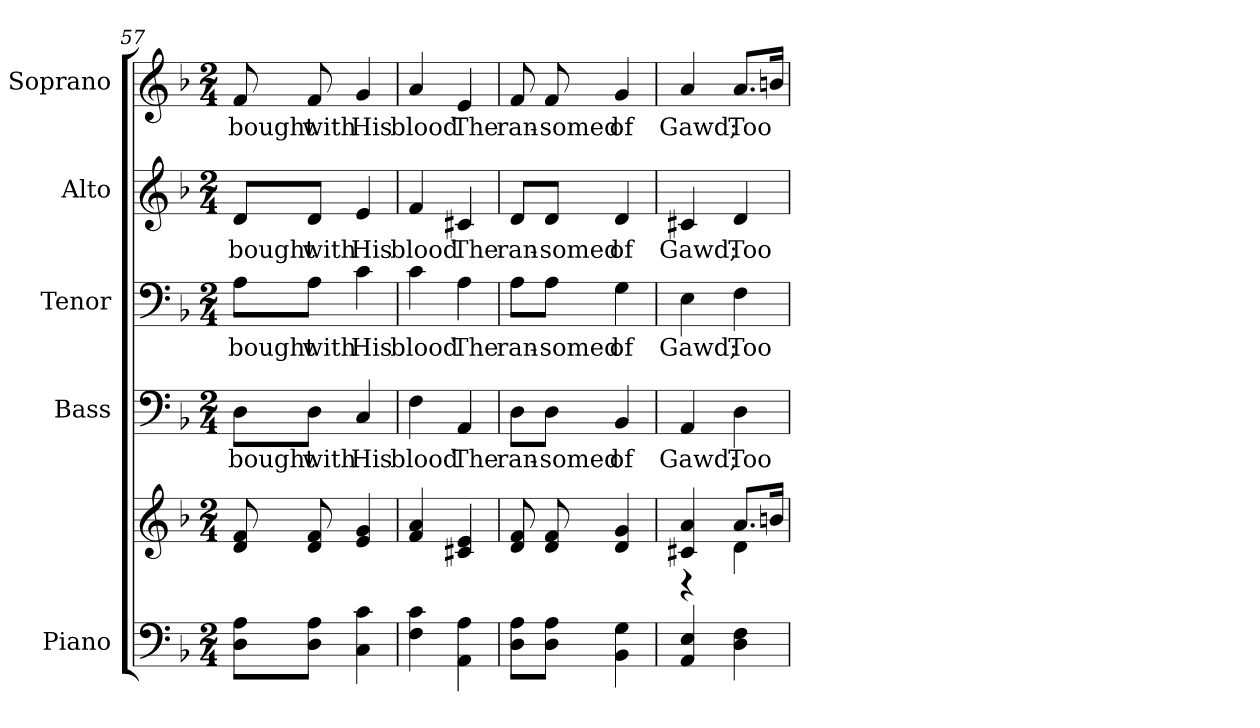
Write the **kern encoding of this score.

**kern	**kern	**kern	**text	**kern	**text	**kern	**text	**kern	**text
*part5	*part5	*part4	*part4	*part3	*part3	*part2	*part2	*part1	*part1
*staff6	*staff5	*staff4	*staff4	*staff3	*staff3	*staff2	*staff2	*staff1	*staff1
*I"Piano	*	*I"Bass	*	*I"Tenor	*	*I"Alto	*	*I"Soprano	*
*I'Pno.	*	*I'B.	*	*I'T.	*	*I'A.	*	*I'S.	*
*clefF4	*clefG2	*clefF4	*	*clefF4	*	*clefG2	*	*clefG2	*
*k[b-]	*k[b-]	*k[b-]	*	*k[b-]	*	*k[b-]	*	*k[b-]	*
*F:	*F:	*F:	*	*F:	*	*F:	*	*F:	*
*M2/4	*M2/4	*M2/4	*	*M2/4	*	*M2/4	*	*M2/4	*
=57	=57	=57	=57	=57	=57	=57	=57	=57	=57
!	!	!	!LO:LY:b:color=#000000	!	!	!	!	!	!
!	!	!	!	!	!LO:LY:b:color=#000000	!	!	!	!
!	!	!	!	!	!	!	!LO:LY:b:color=#000000	!	!
!	!	!	!	!	!	!	!	!	!LO:LY:b:color=#000000
8Di\ 8Ai\L	8di/ 8fi	8Di\L	bought	8Ai\L	bought	8di/L	bought	8fi/	bought
!	!	!	!LO:LY:b:color=#000000	!	!	!	!	!	!
!	!	!	!	!	!LO:LY:b:color=#000000	!	!	!	!
!	!	!	!	!	!	!	!LO:LY:b:color=#000000	!	!
!	!	!	!	!	!	!	!	!	!LO:LY:b:color=#000000
8Di\ 8Ai\J	8di/ 8fi	8Di\J	with	8Ai\J	with	8di/J	with	8fi/	with
!	!	!	!LO:LY:b:color=#000000	!	!	!	!	!	!
!	!	!	!	!	!LO:LY:b:color=#000000	!	!	!	!
!	!	!	!	!	!	!	!LO:LY:b:color=#000000	!	!
!	!	!	!	!	!	!	!	!	!LO:LY:b:color=#000000
4Ci\ 4ci	4ei/ 4gi	4Ci/	His	4ci\	His	4ei/	His	4gi/	His
!!LO:PB:g=z
=58	=58	=58	=58	=58	=58	=58	=58	=58	=58
!	!	!	!LO:LY:b:color=#000000	!	!	!	!	!	!
!	!	!	!	!	!LO:LY:b:color=#000000	!	!	!	!
!	!	!	!	!	!	!	!LO:LY:b:color=#000000	!	!
!	!	!	!	!	!	!	!	!	!LO:LY:b:color=#000000
4Fi\ 4ci	4fi/ 4ai	4Fi\	blood	4ci\	blood	4fi/	blood	4ai/	blood
!	!	!	!LO:LY:b:color=#000000	!	!	!	!	!	!
!	!	!	!	!	!LO:LY:b:color=#000000	!	!	!	!
!	!	!	!	!	!	!	!LO:LY:b:color=#000000	!	!
!	!	!	!	!	!	!	!	!	!LO:LY:b:color=#000000
4AAi\ 4Ai	4c#Xi/ 4ei	4AAi/	The	4Ai\	The	4c#Xi/	The	4ei/	The
=59	=59	=59	=59	=59	=59	=59	=59	=59	=59
!	!	!	!LO:LY:b:color=#000000	!	!	!	!	!	!
!	!	!	!	!	!LO:LY:b:color=#000000	!	!	!	!
!	!	!	!	!	!	!	!LO:LY:b:color=#000000	!	!
!	!	!	!	!	!	!	!	!	!LO:LY:b:color=#000000
8Di\ 8Ai\L	8di/ 8fi	8Di\L	ran-	8Ai\L	ran-	8di/L	ran-	8fi/	ran-
!	!	!	!LO:LY:b:color=#000000	!	!	!	!	!	!
!	!	!	!	!	!LO:LY:b:color=#000000	!	!	!	!
!	!	!	!	!	!	!	!LO:LY:b:color=#000000	!	!
!	!	!	!	!	!	!	!	!	!LO:LY:b:color=#000000
8Di\ 8Ai\J	8di/ 8fi	8Di\J	-somed	8Ai\J	-somed	8di/J	-somed	8fi/	-somed
!	!	!	!LO:LY:b:color=#000000	!	!	!	!	!	!
!	!	!	!	!	!LO:LY:b:color=#000000	!	!	!	!
!	!	!	!	!	!	!	!LO:LY:b:color=#000000	!	!
!	!	!	!	!	!	!	!	!	!LO:LY:b:color=#000000
4BB-i\ 4Gi	4di/ 4gi	4BB-i/	of	4Gi\	of	4di/	of	4gi/	of
=60	=60	=60	=60	=60	=60	=60	=60	=60	=60
*	*^	*	*	*	*	*	*	*	*
!	!	!	!	!LO:LY:b:color=#000000	!	!	!	!	!	!
!	!	!	!	!	!	!LO:LY:b:color=#000000	!	!	!	!
!	!	!	!	!	!	!	!	!LO:LY:b:color=#000000	!	!
!	!	!	!	!	!	!	!	!	!	!LO:LY:b:color=#000000
4AAi/ 4Ei	4c#Xi/ 4ai	4r	4AAi/	Gawd;	4Ei\	Gawd;	4c#Xi/	Gawd;	4ai/	Gawd;
!	!	!	!	!LO:LY:b:color=#000000	!	!	!	!	!	!
!	!	!	!	!	!	!LO:LY:b:color=#000000	!	!	!	!
!	!	!	!	!	!	!	!	!LO:LY:b:color=#000000	!	!
!	!	!	!	!	!	!	!	!	!	!LO:LY:b:color=#000000
4Di\ 4Fi	8.ai/L	4di\	4Di\	Too	4Fi\	Too	4di/	Too	8.ai/L	Too
.	16bni/Jk	.	.	.	.	.	.	.	16bni/Jk	.
*	*v	*v	*	*	*	*	*	*	*	*
=	=	=	=	=	=	=	=	=	=
*-	*-	*-	*-	*-	*-	*-	*-	*-	*-
